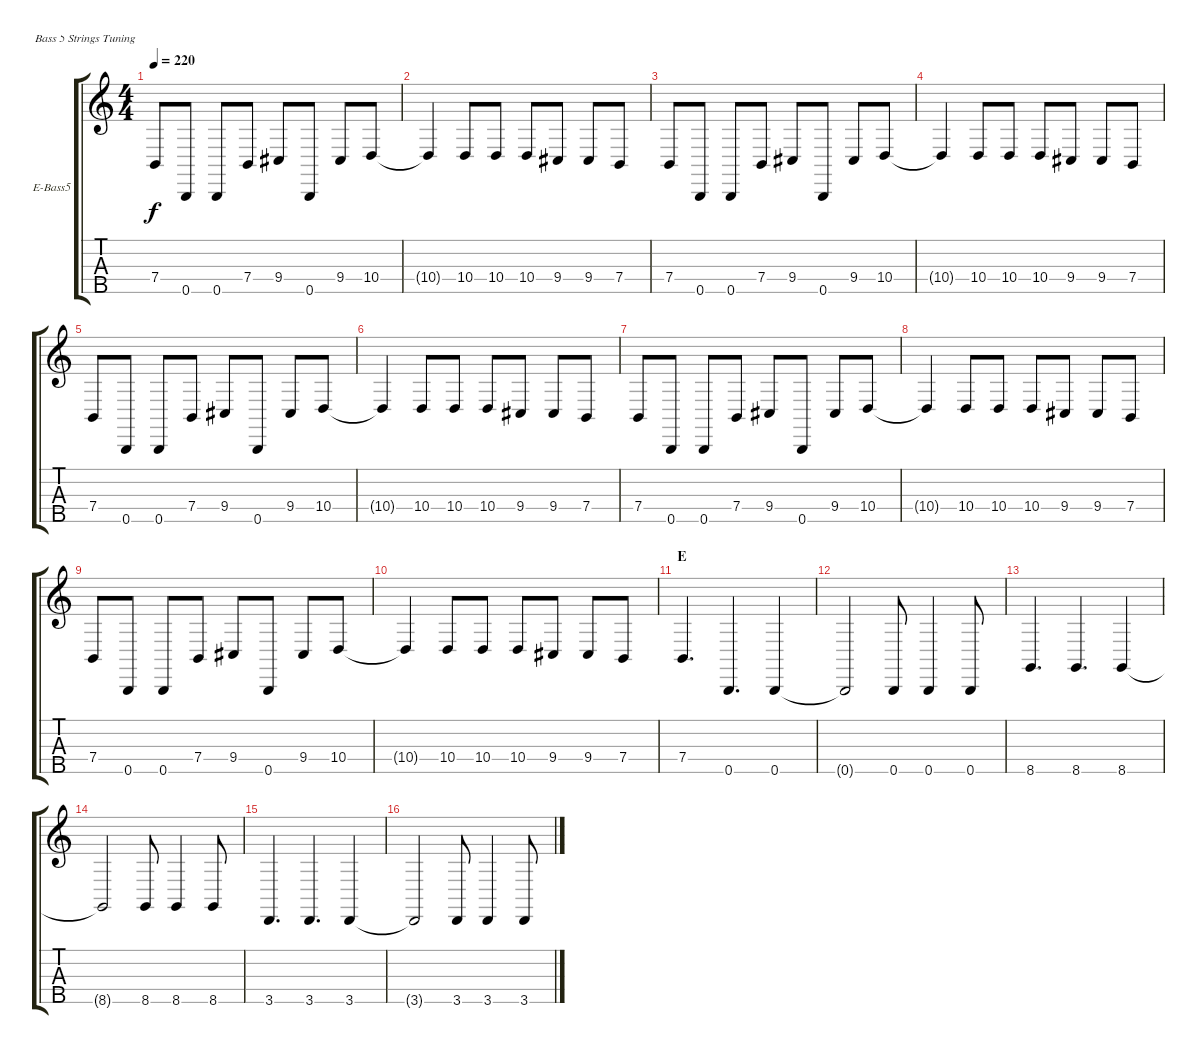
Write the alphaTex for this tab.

\bracketExtendMode groupsimilarinstruments
\firstSystemTrackNameOrientation horizontal
\otherSystemsTrackNameOrientation horizontal
\track ("Bass" "E-Bass5") {instrument electricbassfinger}
\staff {score tabs}
\tuning (G2 D2 A1 E1 B0)
\ts (4 4)
\tempo 220
\clef g2
\ks c
7.4.8{dy f} 0.5.8 0.5.8 7.4.8 9.4.8 0.5.8 9.4.8 10.4.8 |
10.4{t}.4 10.4.8 10.4.8 10.4.8 9.4.8 9.4.8 7.4.8 |
7.4.8 0.5.8 0.5.8 7.4.8 9.4.8 0.5.8 9.4.8 10.4.8 |
10.4{t}.4 10.4.8 10.4.8 10.4.8 9.4.8 9.4.8 7.4.8 |
7.4.8 0.5.8 0.5.8 7.4.8 9.4.8 0.5.8 9.4.8 10.4.8 |
10.4{t}.4 10.4.8 10.4.8 10.4.8 9.4.8 9.4.8 7.4.8 |
7.4.8 0.5.8 0.5.8 7.4.8 9.4.8 0.5.8 9.4.8 10.4.8 |
10.4{t}.4 10.4.8 10.4.8 10.4.8 9.4.8 9.4.8 7.4.8 |
7.4.8 0.5.8 0.5.8 7.4.8 9.4.8 0.5.8 9.4.8 10.4.8 |
10.4{t}.4 10.4.8 10.4.8 10.4.8 9.4.8 9.4.8 7.4.8 |
\section ("" "E")
7.4.4{d} 0.5.4{d} 0.5.4 |
0.5{t}.2 0.5.8 0.5.4 0.5.8 |
8.5.4{d} 8.5.4{d} 8.5.4 |
8.5{t}.2 8.5.8 8.5.4 8.5.8 |
3.5.4{d} 3.5.4{d} 3.5.4 |
3.5{t}.2 3.5.8 3.5.4 3.5.8
